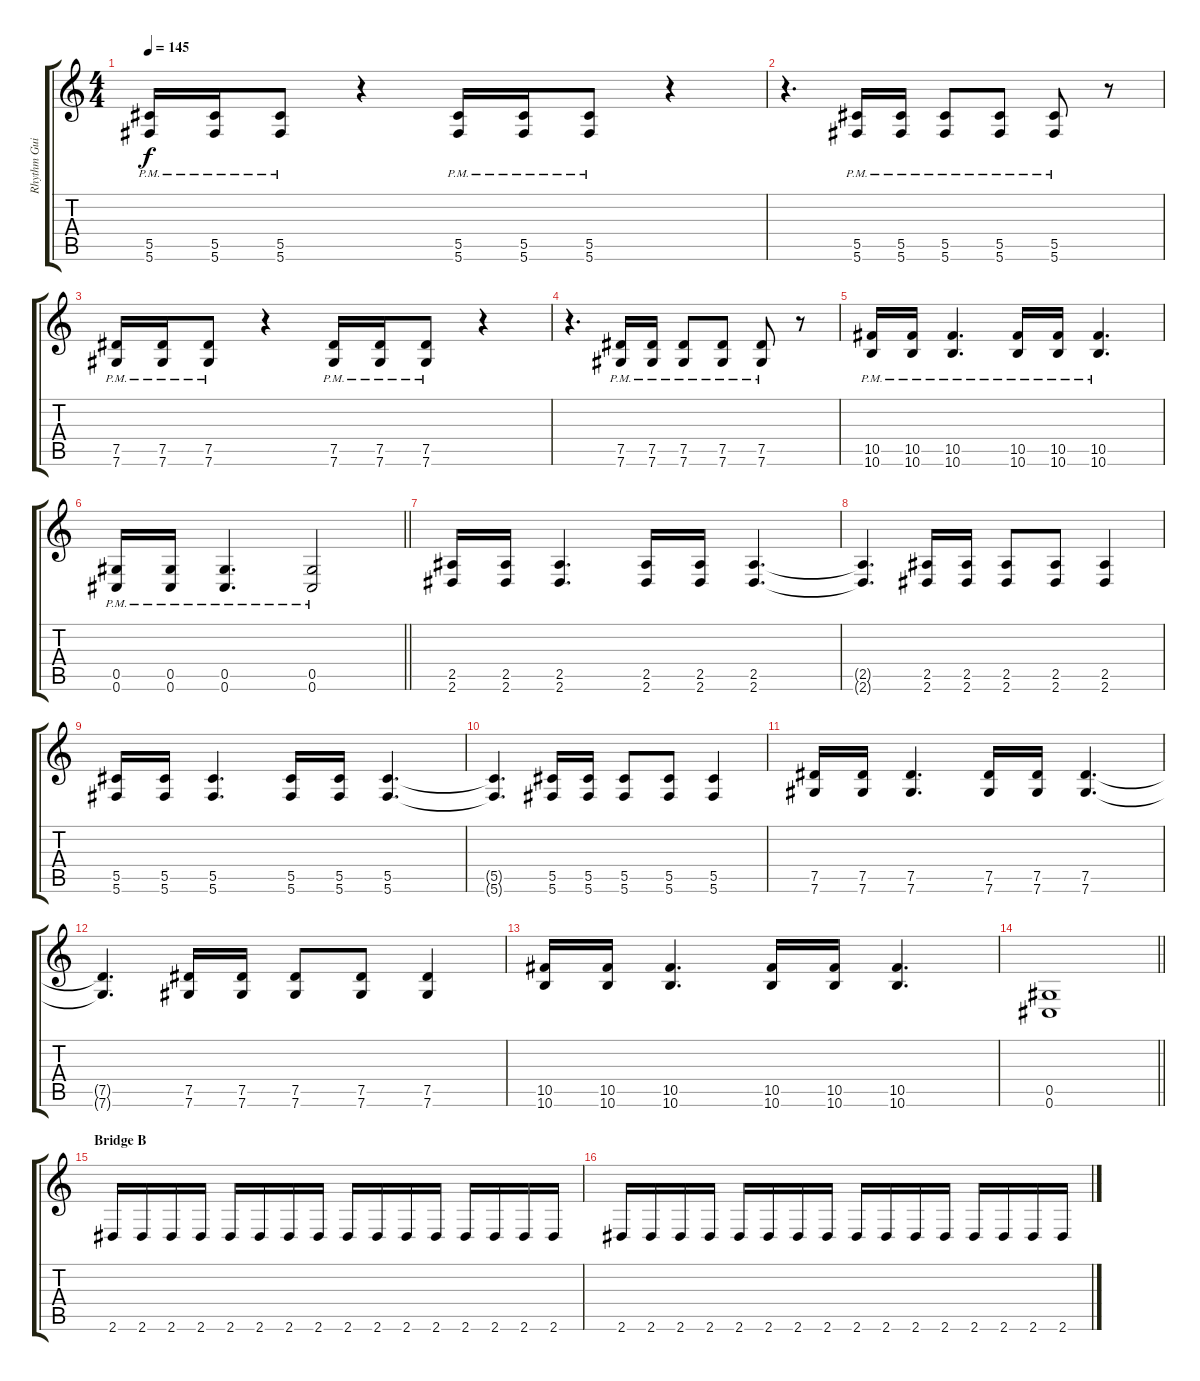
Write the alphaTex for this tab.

\track ("Rhythm Guitar" "Rhythm Gui") {instrument overdrivenguitar}
\staff {score tabs}
\tuning (Eb4 Bb3 Gb3 Db3 Ab2 Db2) {hide}
\ts (4 4)
\tempo 145
\clef g2
\ks c
(5.5{pm} 5.6{pm}).16{dy f} (5.5{pm} 5.6{pm}).16 (5.5{pm} 5.6{pm}).8 r.4 (5.5{pm} 5.6{pm}).16 (5.5{pm} 5.6{pm}).16 (5.5{pm} 5.6{pm}).8 r.4 |
r.4{d} (5.5{pm} 5.6{pm}).16 (5.5{pm} 5.6{pm}).16 (5.5{pm} 5.6{pm}).8 (5.5{pm} 5.6{pm}).8 (5.5{pm} 5.6{pm}).8 r.8 |
(7.5{pm} 7.6{pm}).16 (7.5{pm} 7.6{pm}).16 (7.5{pm} 7.6{pm}).8 r.4 (7.5{pm} 7.6{pm}).16 (7.5{pm} 7.6{pm}).16 (7.5{pm} 7.6{pm}).8 r.4 |
r.4{d} (7.5{pm} 7.6{pm}).16 (7.5{pm} 7.6{pm}).16 (7.5{pm} 7.6{pm}).8 (7.5{pm} 7.6{pm}).8 (7.5{pm} 7.6{pm}).8 r.8 |
(10.5{pm} 10.6{pm}).16 (10.5{pm} 10.6{pm}).16 (10.5{pm} 10.6{pm}).4{d} (10.5{pm} 10.6{pm}).16 (10.5{pm} 10.6{pm}).16 (10.5{pm} 10.6{pm}).4{d} |
\barLineRight lightlight
(0.5{pm} 0.6{pm}).16 (0.5{pm} 0.6{pm}).16 (0.5{pm} 0.6{pm}).4{d} (0.5{pm} 0.6{pm}).2 |
\section ("" "")
(2.5 2.6).16 (2.5 2.6).16 (2.5 2.6).4{d} (2.5 2.6).16 (2.5 2.6).16 (2.5 2.6).4{d} |
(2.5{t} 2.6{t}).4{d} (2.5 2.6).16 (2.5 2.6).16 (2.5 2.6).8 (2.5 2.6).8 (2.5 2.6).4 |
(5.5 5.6).16 (5.5 5.6).16 (5.5 5.6).4{d} (5.5 5.6).16 (5.5 5.6).16 (5.5 5.6).4{d} |
(5.5{t} 5.6{t}).4{d} (5.5 5.6).16 (5.5 5.6).16 (5.5 5.6).8 (5.5 5.6).8 (5.5 5.6).4 |
(7.5 7.6).16 (7.5 7.6).16 (7.5 7.6).4{d} (7.5 7.6).16 (7.5 7.6).16 (7.5 7.6).4{d} |
(7.5{t} 7.6{t}).4{d} (7.5 7.6).16 (7.5 7.6).16 (7.5 7.6).8 (7.5 7.6).8 (7.5 7.6).4 |
(10.5 10.6).16 (10.5 10.6).16 (10.5 10.6).4{d} (10.5 10.6).16 (10.5 10.6).16 (10.5 10.6).4{d} |
\barLineRight lightlight
(0.5 0.6).1 |
\section ("" "Bridge B")
2.6.16 2.6.16 2.6.16 2.6.16 2.6.16 2.6.16 2.6.16 2.6.16 2.6.16 2.6.16 2.6.16 2.6.16 2.6.16 2.6.16 2.6.16 2.6.16 |
2.6.16 2.6.16 2.6.16 2.6.16 2.6.16 2.6.16 2.6.16 2.6.16 2.6.16 2.6.16 2.6.16 2.6.16 2.6.16 2.6.16 2.6.16 2.6.16
